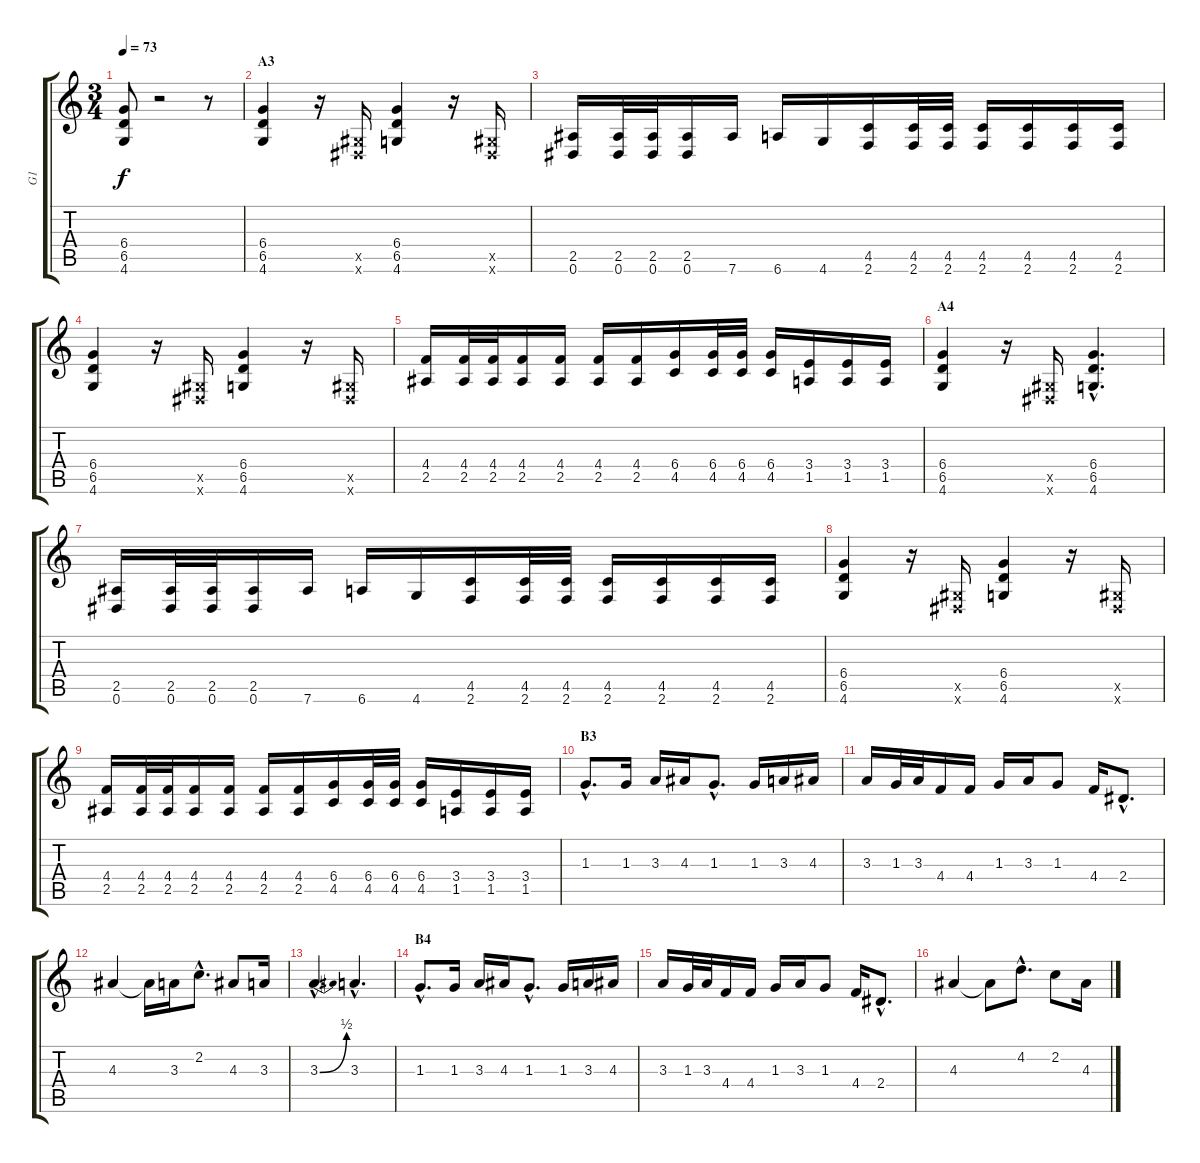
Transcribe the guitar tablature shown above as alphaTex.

\track ("G1" "G1") {instrument distortionguitar}
\staff {score tabs}
\tuning (Eb4 Bb3 Gb3 Db3 Ab2 Eb2) {hide}
\ts (3 4)
\tempo 73
\clef g2
\ks c
(6.4 6.5 4.6).8{dy f} r.2 r.8 |
\section ("" "A3")
(6.4 6.5 4.6).4 r.16 (0.5{x} 0.6{x}).16 (6.4 6.5 4.6).4 r.16 (0.5{x} 0.6{x}).16 |
(2.5 0.6).16 (2.5 0.6).32 (2.5 0.6).32 (2.5 0.6).16 7.6.16 6.6.16 4.6.16 (4.5 2.6).16 (4.5 2.6).32 (4.5 2.6).32 (4.5 2.6).16 (4.5 2.6).16 (4.5 2.6).16 (4.5 2.6).16 |
(6.4 6.5 4.6).4 r.16 (0.5{x} 0.6{x}).16 (6.4 6.5 4.6).4 r.16 (0.5{x} 0.6{x}).16 |
(4.4 2.5).16 (4.4 2.5).32 (4.4 2.5).32 (4.4 2.5).16 (4.4 2.5).16 (4.4 2.5).16 (4.4 2.5).16 (6.4 4.5).16 (6.4 4.5).32 (6.4 4.5).32 (6.4 4.5).16 (3.4 1.5).16 (3.4 1.5).16 (3.4 1.5).16 |
\section ("" "A4")
(6.4 6.5 4.6).4 r.16 (0.5{x} 0.6{x}).16 (6.4{hac} 6.5{hac} 4.6{hac}).4{d} |
(2.5 0.6).16 (2.5 0.6).32 (2.5 0.6).32 (2.5 0.6).16 7.6.16 6.6.16 4.6.16 (4.5 2.6).16 (4.5 2.6).32 (4.5 2.6).32 (4.5 2.6).16 (4.5 2.6).16 (4.5 2.6).16 (4.5 2.6).16 |
(6.4 6.5 4.6).4 r.16 (0.5{x} 0.6{x}).16 (6.4 6.5 4.6).4 r.16 (0.5{x} 0.6{x}).16 |
(4.4 2.5).16 (4.4 2.5).32 (4.4 2.5).32 (4.4 2.5).16 (4.4 2.5).16 (4.4 2.5).16 (4.4 2.5).16 (6.4 4.5).16 (6.4 4.5).32 (6.4 4.5).32 (6.4 4.5).16 (3.4 1.5).16 (3.4 1.5).16 (3.4 1.5).16 |
\section ("" "B3")
1.3{hac}.8{d} 1.3.16 3.3.16 4.3.16 1.3{hac}.8{d} 1.3.16 3.3.16 4.3.16 |
3.3.16 1.3.32 3.3.32 4.4.16 4.4.16 1.3.16 3.3.16 1.3.8 4.4.16 2.4{hac}.8{d} |
4.3.4 4.3{t}.16 3.3.16 2.2{hac}.8{d} 4.3.8 3.3.16 |
3.3{be (bend 0 0 60 2) hac}.4{d} 3.3{hac}.4{d} |
\section ("" "B4")
1.3{hac}.8{d} 1.3.16 3.3.16 4.3.16 1.3{hac}.8{d} 1.3.16 3.3.16 4.3.16 |
3.3.16 1.3.32 3.3.32 4.4.16 4.4.16 1.3.16 3.3.16 1.3.8 4.4.16 2.4{hac}.8{d} |
4.3.4 4.3{t}.8 4.2{hac}.8{d} 2.2.8 4.3.16
